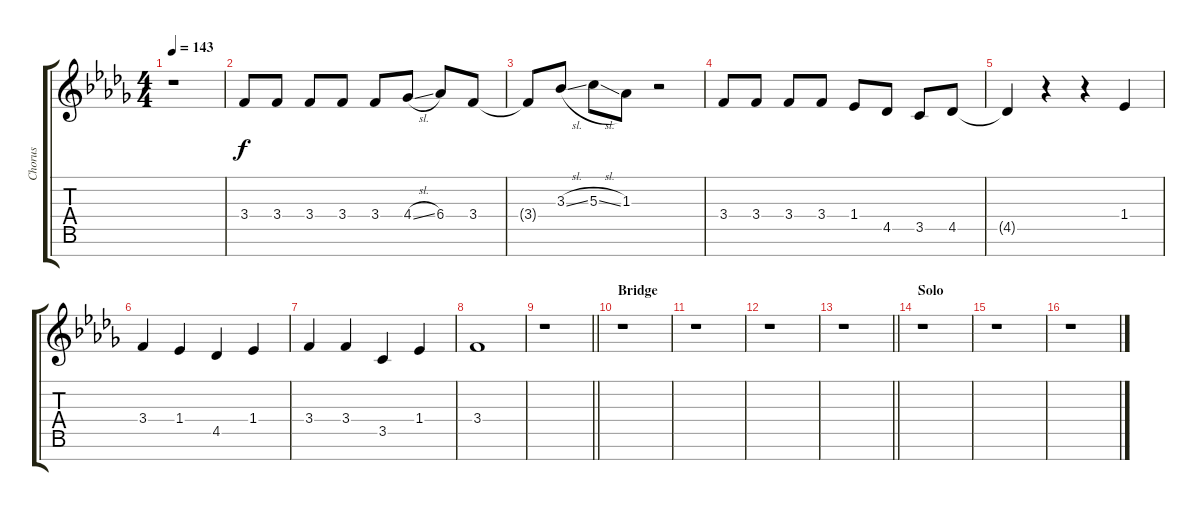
\track ("Chorus" "Chorus") {instrument voiceoohs}
\staff {score tabs}
\tuning (E5 B4 G4 D4 A3 E3 B2) {hide}
\ts (4 4)
\tempo 143
\clef g2
\ks db
r.1{dy f} |
3.4.8 3.4.8 3.4.8 3.4.8 3.4.8 4.4{sl}.8 6.4.8 3.4.8 |
3.4{t}.8 3.3{sl}.8 5.3{sl}.8 1.3.8 r.2 |
3.4.8 3.4.8 3.4.8 3.4.8 1.4.8 4.5.8 3.5.8 4.5.8 |
4.5{t}.4 r.4 r.4 1.4.4 |
3.4.4 1.4.4 4.5.4 1.4.4 |
3.4.4 3.4.4 3.5.4 1.4.4 |
3.4.1 |
\barLineRight lightlight
r.1 |
\section ("" "Bridge")
r.1 |
r.1 |
r.1 |
\barLineRight lightlight
r.1 |
\section ("" "Solo")
r.1 |
r.1 |
r.1
